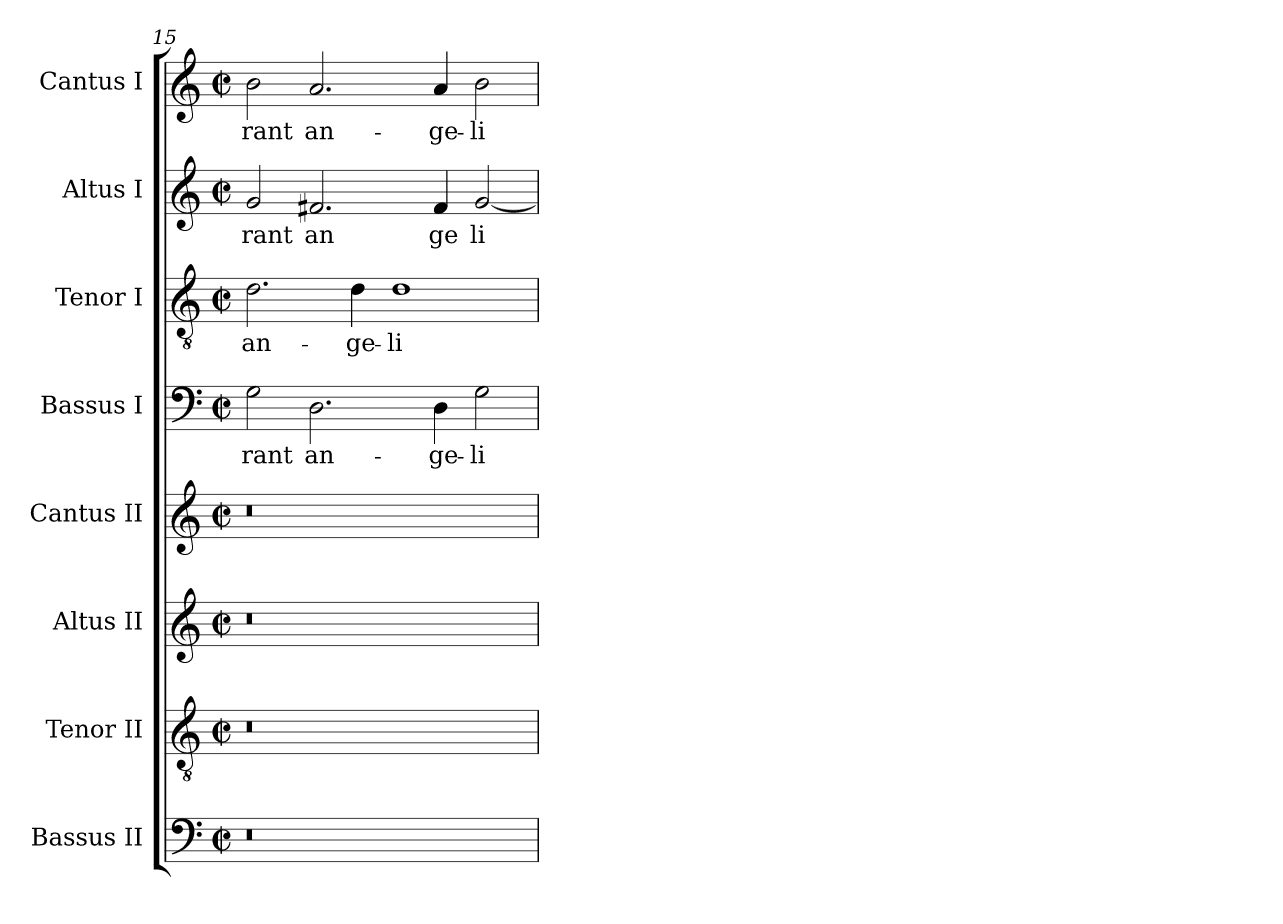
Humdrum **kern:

**kern	**kern	**kern	**kern	**kern	**text	**kern	**text	**kern	**text	**kern	**text
*part8	*part7	*part6	*part5	*part4	*part4	*part3	*part3	*part2	*part2	*part1	*part1
*staff8	*staff7	*staff6	*staff5	*staff4	*staff4	*staff3	*staff3	*staff2	*staff2	*staff1	*staff1
*I"Bassus II	*I"Tenor II	*I"Altus II	*I"Cantus II	*I"Bassus I	*	*I"Tenor I	*	*I"Altus I	*	*I"Cantus I	*
*clefF4	*clefGv2	*clefG2	*clefG2	*clefF4	*	*clefGv2	*	*clefG2	*	*clefG2	*
*M2/2	*M2/2	*M2/2	*M2/2	*M2/2	*	*M2/2	*	*M2/2	*	*M2/2	*
*met(c|)	*met(c|)	*met(c|)	*met(c|)	*met(c|)	*	*met(c|)	*	*met(c|)	*	*met(c|)	*
=15	=15	=15	=15	=15	=15	=15	=15	=15	=15	=15	=15
!	!	!	!	!	!LO:LY:b:cj	!	!LO:LY:b:cj	!	!LO:LY:b:cj	!	!LO:LY:b:cj
0r	0r	0r	0r	2G\	rant	2.d\	an-	2g/	rant	2b\	rant
!	!	!	!	!	!LO:LY:b:cj	!	!	!	!LO:LY:b:cj	!	!LO:LY:b:cj
.	.	.	.	2.D\	an-	.	.	2.f#X/	an	2.a/	an-
!	!	!	!	!	!	!	!LO:LY:b:cj	!	!	!	!
.	.	.	.	.	.	4d\	-ge-	.	.	.	.
!	!	!	!	!	!	!	!LO:LY:b:cj	!	!	!	!
.	.	.	.	.	.	1d	-li	.	.	.	.
!	!	!	!	!	!LO:LY:b:cj	!	!	!	!LO:LY:b:cj	!	!LO:LY:b:cj
.	.	.	.	4D\	-ge-	.	.	4f#/	ge	4a/	-ge-
!	!	!	!	!	!LO:LY:b:cj	!	!	!	!LO:LY:b:cj	!	!LO:LY:b:cj
.	.	.	.	2G\	-li	.	.	[<2g/	li	2b\	-li
=	=	=	=	=	=	=	=	=	=	=	=
*-	*-	*-	*-	*-	*-	*-	*-	*-	*-	*-	*-
